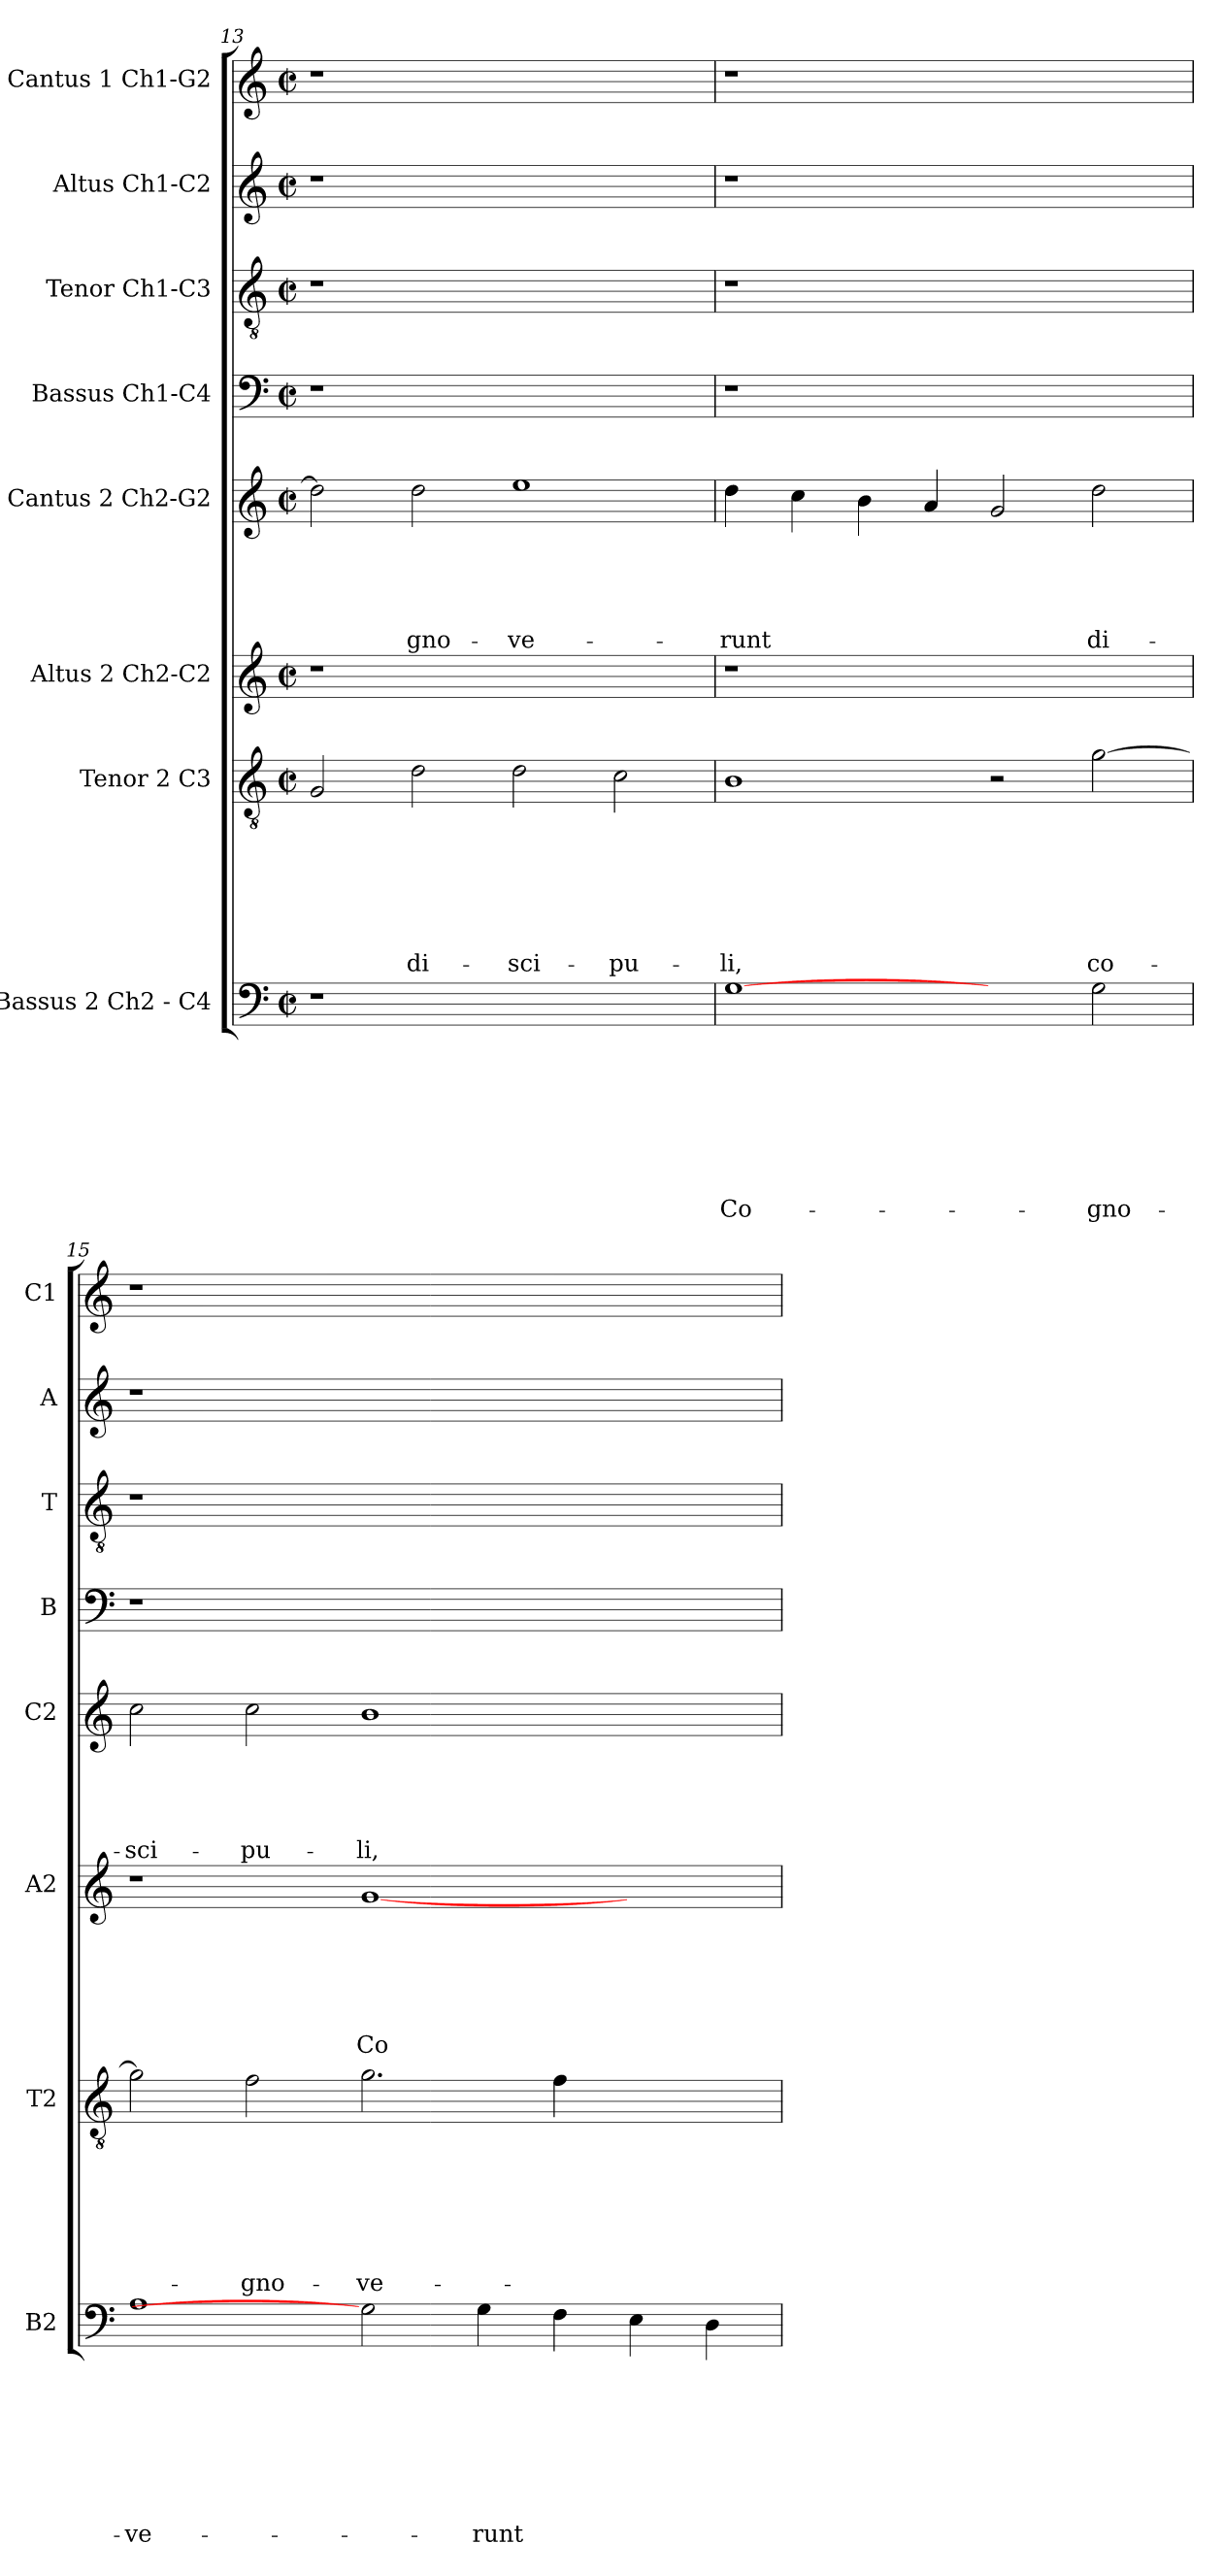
**kern	**text	**text	**text	**text	**text	**text	**text	**text	**kern	**text	**text	**text	**text	**text	**text	**text	**kern	**text	**text	**text	**text	**text	**text	**kern	**text	**text	**text	**text	**text	**kern	**kern	**kern	**kern
*part8	*part8	*part8	*part8	*part8	*part8	*part8	*part8	*part8	*part7	*part7	*part7	*part7	*part7	*part7	*part7	*part7	*part6	*part6	*part6	*part6	*part6	*part6	*part6	*part5	*part5	*part5	*part5	*part5	*part5	*part4	*part3	*part2	*part1
*staff8	*staff8	*staff8	*staff8	*staff8	*staff8	*staff8	*staff8	*staff8	*staff7	*staff7	*staff7	*staff7	*staff7	*staff7	*staff7	*staff7	*staff6	*staff6	*staff6	*staff6	*staff6	*staff6	*staff6	*staff5	*staff5	*staff5	*staff5	*staff5	*staff5	*staff4	*staff3	*staff2	*staff1
*I"Bassus 2  Ch2 - C4	*	*	*	*	*	*	*	*	*I"Tenor 2 C3	*	*	*	*	*	*	*	*I"Altus 2 Ch2-C2	*	*	*	*	*	*	*I"Cantus 2 Ch2-G2	*	*	*	*	*	*I"Bassus  Ch1-C4	*I"Tenor Ch1-C3	*I"Altus  Ch1-C2	*I"Cantus 1 Ch1-G2
*I'B2	*	*	*	*	*	*	*	*	*I'T2	*	*	*	*	*	*	*	*I'A2	*	*	*	*	*	*	*I'C2	*	*	*	*	*	*I'B	*I'T	*I'A	*I'C1
*clefF4	*	*	*	*	*	*	*	*	*clefGv2	*	*	*	*	*	*	*	*clefG2	*	*	*	*	*	*	*clefG2	*	*	*	*	*	*clefF4	*clefGv2	*clefG2	*clefG2
*k[]	*	*	*	*	*	*	*	*	*k[]	*	*	*	*	*	*	*	*k[]	*	*	*	*	*	*	*k[]	*	*	*	*	*	*k[]	*k[]	*k[]	*k[]
*C:	*	*	*	*	*	*	*	*	*C:	*	*	*	*	*	*	*	*C:	*	*	*	*	*	*	*C:	*	*	*	*	*	*C:	*C:	*C:	*C:
*M2/2	*	*	*	*	*	*	*	*	*M2/2	*	*	*	*	*	*	*	*M2/2	*	*	*	*	*	*	*M2/2	*	*	*	*	*	*M2/2	*M2/2	*M2/2	*M2/2
*met(c|)	*	*	*	*	*	*	*	*	*met(c|)	*	*	*	*	*	*	*	*met(c|)	*	*	*	*	*	*	*met(c|)	*	*	*	*	*	*met(c|)	*met(c|)	*met(c|)	*met(c|)
=13	=13	=13	=13	=13	=13	=13	=13	=13	=13	=13	=13	=13	=13	=13	=13	=13	=13	=13	=13	=13	=13	=13	=13	=13	=13	=13	=13	=13	=13	=13	=13	=13	=13
1r	.	.	.	.	.	.	.	.	2G/	.	.	.	.	.	.	.	1r	.	.	.	.	.	.	2dd\]	.	.	.	.	.	1r	1r	1r	1r
!	!	!	!	!	!	!	!	!	!	!	!	!	!	!	!	!LO:LY:b	!	!	!	!	!	!	!	!	!	!	!	!	!LO:LY:b	!	!	!	!
.	.	.	.	.	.	.	.	.	2d\	.	.	.	.	.	.	di-	.	.	.	.	.	.	.	2dd\	.	.	.	.	-gno-	.	.	.	.
!	!	!	!	!	!	!	!	!	!	!	!	!	!	!	!	!LO:LY:b	!	!	!	!	!	!	!	!	!	!	!	!	!LO:LY:b	!	!	!	!
1ryy	.	.	.	.	.	.	.	.	2d\	.	.	.	.	.	.	-sci-	1ryy	.	.	.	.	.	.	1ee	.	.	.	.	-ve-	1ryy	1ryy	1ryy	1ryy
!	!	!	!	!	!	!	!	!	!	!	!	!	!	!	!	!LO:LY:b	!	!	!	!	!	!	!	!	!	!	!	!	!	!	!	!	!
.	.	.	.	.	.	.	.	.	2c\	.	.	.	.	.	.	-pu-	.	.	.	.	.	.	.	.	.	.	.	.	.	.	.	.	.
=14	=14	=14	=14	=14	=14	=14	=14	=14	=14	=14	=14	=14	=14	=14	=14	=14	=14	=14	=14	=14	=14	=14	=14	=14	=14	=14	=14	=14	=14	=14	=14	=14	=14
!	!	!	!	!	!	!	!	!LO:LY:b	!	!	!	!	!	!	!	!LO:LY:b	!	!	!	!	!	!	!	!	!	!	!	!	!LO:LY:b	!	!	!	!
[1G	.	.	.	.	.	.	.	Co-	1B	.	.	.	.	.	.	-li,	1r	.	.	.	.	.	.	4dd\	.	.	.	.	-runt	1r	1r	1r	1r
.	.	.	.	.	.	.	.	.	.	.	.	.	.	.	.	.	.	.	.	.	.	.	.	4cc\	.	.	.	.	.	.	.	.	.
.	.	.	.	.	.	.	.	.	.	.	.	.	.	.	.	.	.	.	.	.	.	.	.	4b\	.	.	.	.	.	.	.	.	.
.	.	.	.	.	.	.	.	.	.	.	.	.	.	.	.	.	.	.	.	.	.	.	.	4a/	.	.	.	.	.	.	.	.	.
2ryy	.	.	.	.	.	.	.	.	2r	.	.	.	.	.	.	.	1ryy	.	.	.	.	.	.	2g/	.	.	.	.	.	1ryy	1ryy	1ryy	1ryy
!	!	!	!	!	!	!	!	!LO:LY:b	!	!	!	!	!	!	!	!LO:LY:b	!	!	!	!	!	!	!	!	!	!	!	!	!LO:LY:b	!	!	!	!
2G\	.	.	.	.	.	.	.	-gno-	[2g\	.	.	.	.	.	.	co-	.	.	.	.	.	.	.	2dd\	.	.	.	.	di-	.	.	.	.
=15	=15	=15	=15	=15	=15	=15	=15	=15	=15	=15	=15	=15	=15	=15	=15	=15	=15	=15	=15	=15	=15	=15	=15	=15	=15	=15	=15	=15	=15	=15	=15	=15	=15
!	!	!	!	!	!	!	!	!LO:LY:b	!	!	!	!	!	!	!	!	!	!	!	!	!	!	!	!	!	!	!	!	!LO:LY:b	!	!	!	!
1A	.	.	.	.	.	.	.	-ve-	2g\]	.	.	.	.	.	.	.	1r	.	.	.	.	.	.	2cc\	.	.	.	.	-sci-	1r	1r	1r	1r
!	!	!	!	!	!	!	!	!	!	!	!	!	!	!	!	!LO:LY:b	!	!	!	!	!	!	!	!	!	!	!	!	!LO:LY:b	!	!	!	!
.	.	.	.	.	.	.	.	.	2f\	.	.	.	.	.	.	-gno-	.	.	.	.	.	.	.	2cc\	.	.	.	.	-pu-	.	.	.	.
!	!	!	!	!	!	!	!	!	!	!	!	!	!	!	!	!LO:LY:b	!	!	!	!	!	!	!LO:LY:b	!	!	!	!	!	!LO:LY:b	!	!	!	!
2G]	.	.	.	.	.	.	.	.	2.g\	.	.	.	.	.	.	-ve-	[1g	.	.	.	.	.	Co-	1b	.	.	.	.	-li,	1.ryy	1.ryy	1.ryy	1.ryy
!	!	!	!	!	!	!	!	!LO:LY:b	!	!	!	!	!	!	!	!	!	!	!	!	!	!	!	!	!	!	!	!	!	!	!	!	!
4G\	.	.	.	.	.	.	.	-runt	.	.	.	.	.	.	.	.	.	.	.	.	.	.	.	.	.	.	.	.	.	.	.	.	.
4F\	.	.	.	.	.	.	.	.	4f\	.	.	.	.	.	.	.	.	.	.	.	.	.	.	.	.	.	.	.	.	.	.	.	.
4E\	.	.	.	.	.	.	.	.	2ryy	.	.	.	.	.	.	.	2ryy	.	.	.	.	.	.	2ryy	.	.	.	.	.	.	.	.	.
4D\	.	.	.	.	.	.	.	.	.	.	.	.	.	.	.	.	.	.	.	.	.	.	.	.	.	.	.	.	.	.	.	.	.
=	=	=	=	=	=	=	=	=	=	=	=	=	=	=	=	=	=	=	=	=	=	=	=	=	=	=	=	=	=	=	=	=	=
*-	*-	*-	*-	*-	*-	*-	*-	*-	*-	*-	*-	*-	*-	*-	*-	*-	*-	*-	*-	*-	*-	*-	*-	*-	*-	*-	*-	*-	*-	*-	*-	*-	*-
